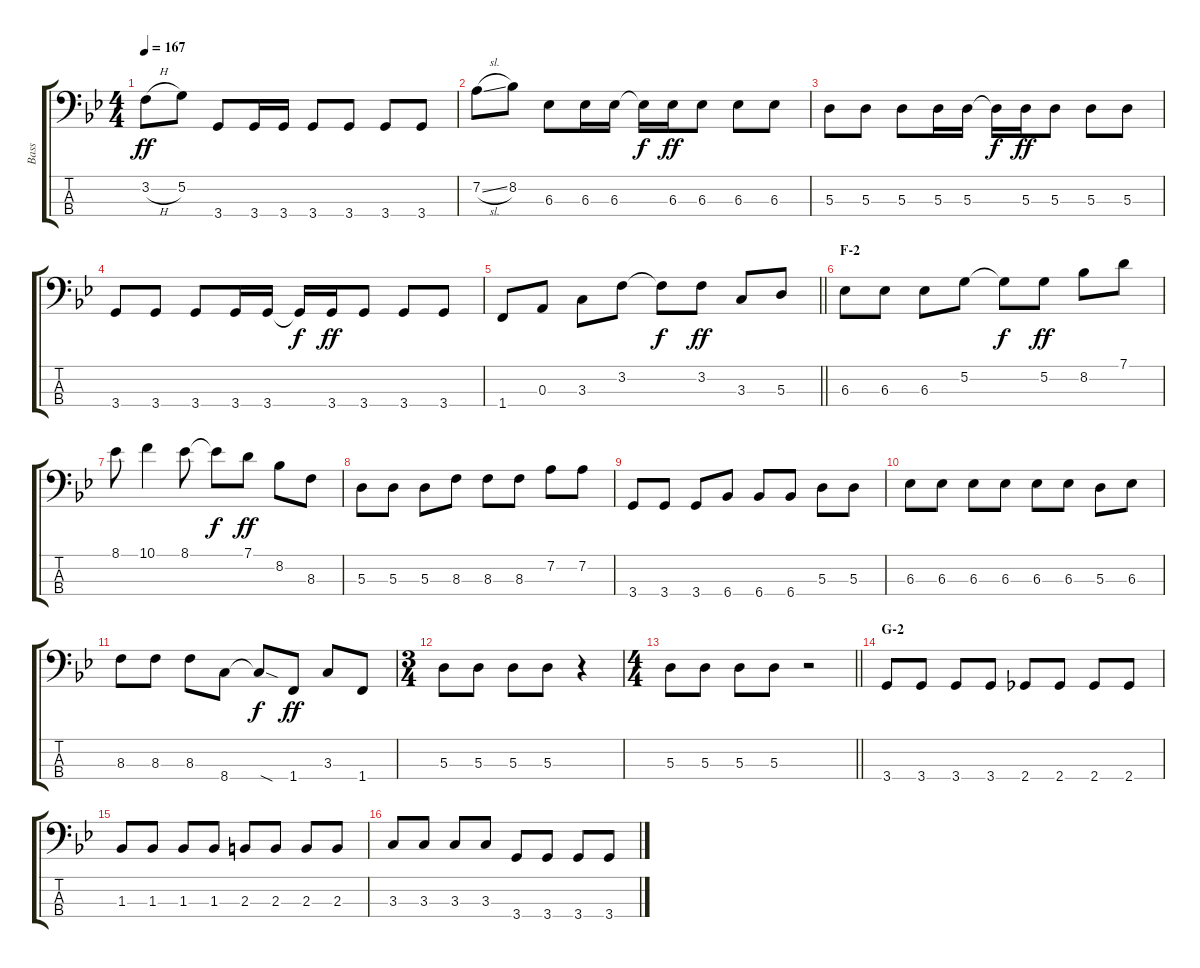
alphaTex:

\track ("Bass" "Bass") {instrument electricbasspick}
\staff {score tabs}
\tuning (G2 D2 A1 E1) {hide}
\ts (4 4)
\tempo 167
\clef f4
\ks bb
3.2{h}.8{dy ff} 5.2.8 3.4.8 3.4.16 3.4.16 3.4.8 3.4.8 3.4.8 3.4.8 |
7.2{sl}.8 8.2.8 6.3.8 6.3.16 6.3.16 6.3{t}.16{dy f} 6.3.16{dy ff} 6.3.8 6.3.8 6.3.8 |
5.3.8 5.3.8 5.3.8 5.3.16 5.3.16 5.3{t}.16{dy f} 5.3.16{dy ff} 5.3.8 5.3.8 5.3.8 |
3.4.8 3.4.8 3.4.8 3.4.16 3.4.16 3.4{t}.16{dy f} 3.4.16{dy ff} 3.4.8 3.4.8 3.4.8 |
\barLineRight lightlight
1.4.8 0.3.8 3.3.8 3.2.8 3.2{t}.8{dy f} 3.2.8{dy ff} 3.3.8 5.3.8 |
\section ("" "F-2")
6.3.8 6.3.8 6.3.8 5.2.8 5.2{t}.8{dy f} 5.2.8{dy ff} 8.2.8 7.1.8 |
8.1.8 10.1.4 8.1.8 8.1{t}.8{dy f} 7.1.8{dy ff} 8.2.8 8.3.8 |
5.3.8 5.3.8 5.3.8 8.3.8 8.3.8 8.3.8 7.2.8 7.2.8 |
3.4.8 3.4.8 3.4.8 6.4.8 6.4.8 6.4.8 5.3.8 5.3.8 |
6.3.8 6.3.8 6.3.8 6.3.8 6.3.8 6.3.8 5.3.8 6.3.8 |
8.3.8 8.3.8 8.3.8 8.4.8 8.4{sod t}.8{dy f} 1.4.8{dy ff} 3.3.8 1.4.8 |
\ts (3 4)
5.3.8 5.3.8 5.3.8 5.3.8 r.4 |
\ts (4 4)
\barLineRight lightlight
5.3.8 5.3.8 5.3.8 5.3.8 r.2 |
\section ("" "G-2")
3.4.8 3.4.8 3.4.8 3.4.8 2.4.8 2.4.8 2.4.8 2.4.8 |
1.3.8 1.3.8 1.3.8 1.3.8 2.3.8 2.3.8 2.3.8 2.3.8 |
3.3.8 3.3.8 3.3.8 3.3.8 3.4.8 3.4.8 3.4.8 3.4.8
